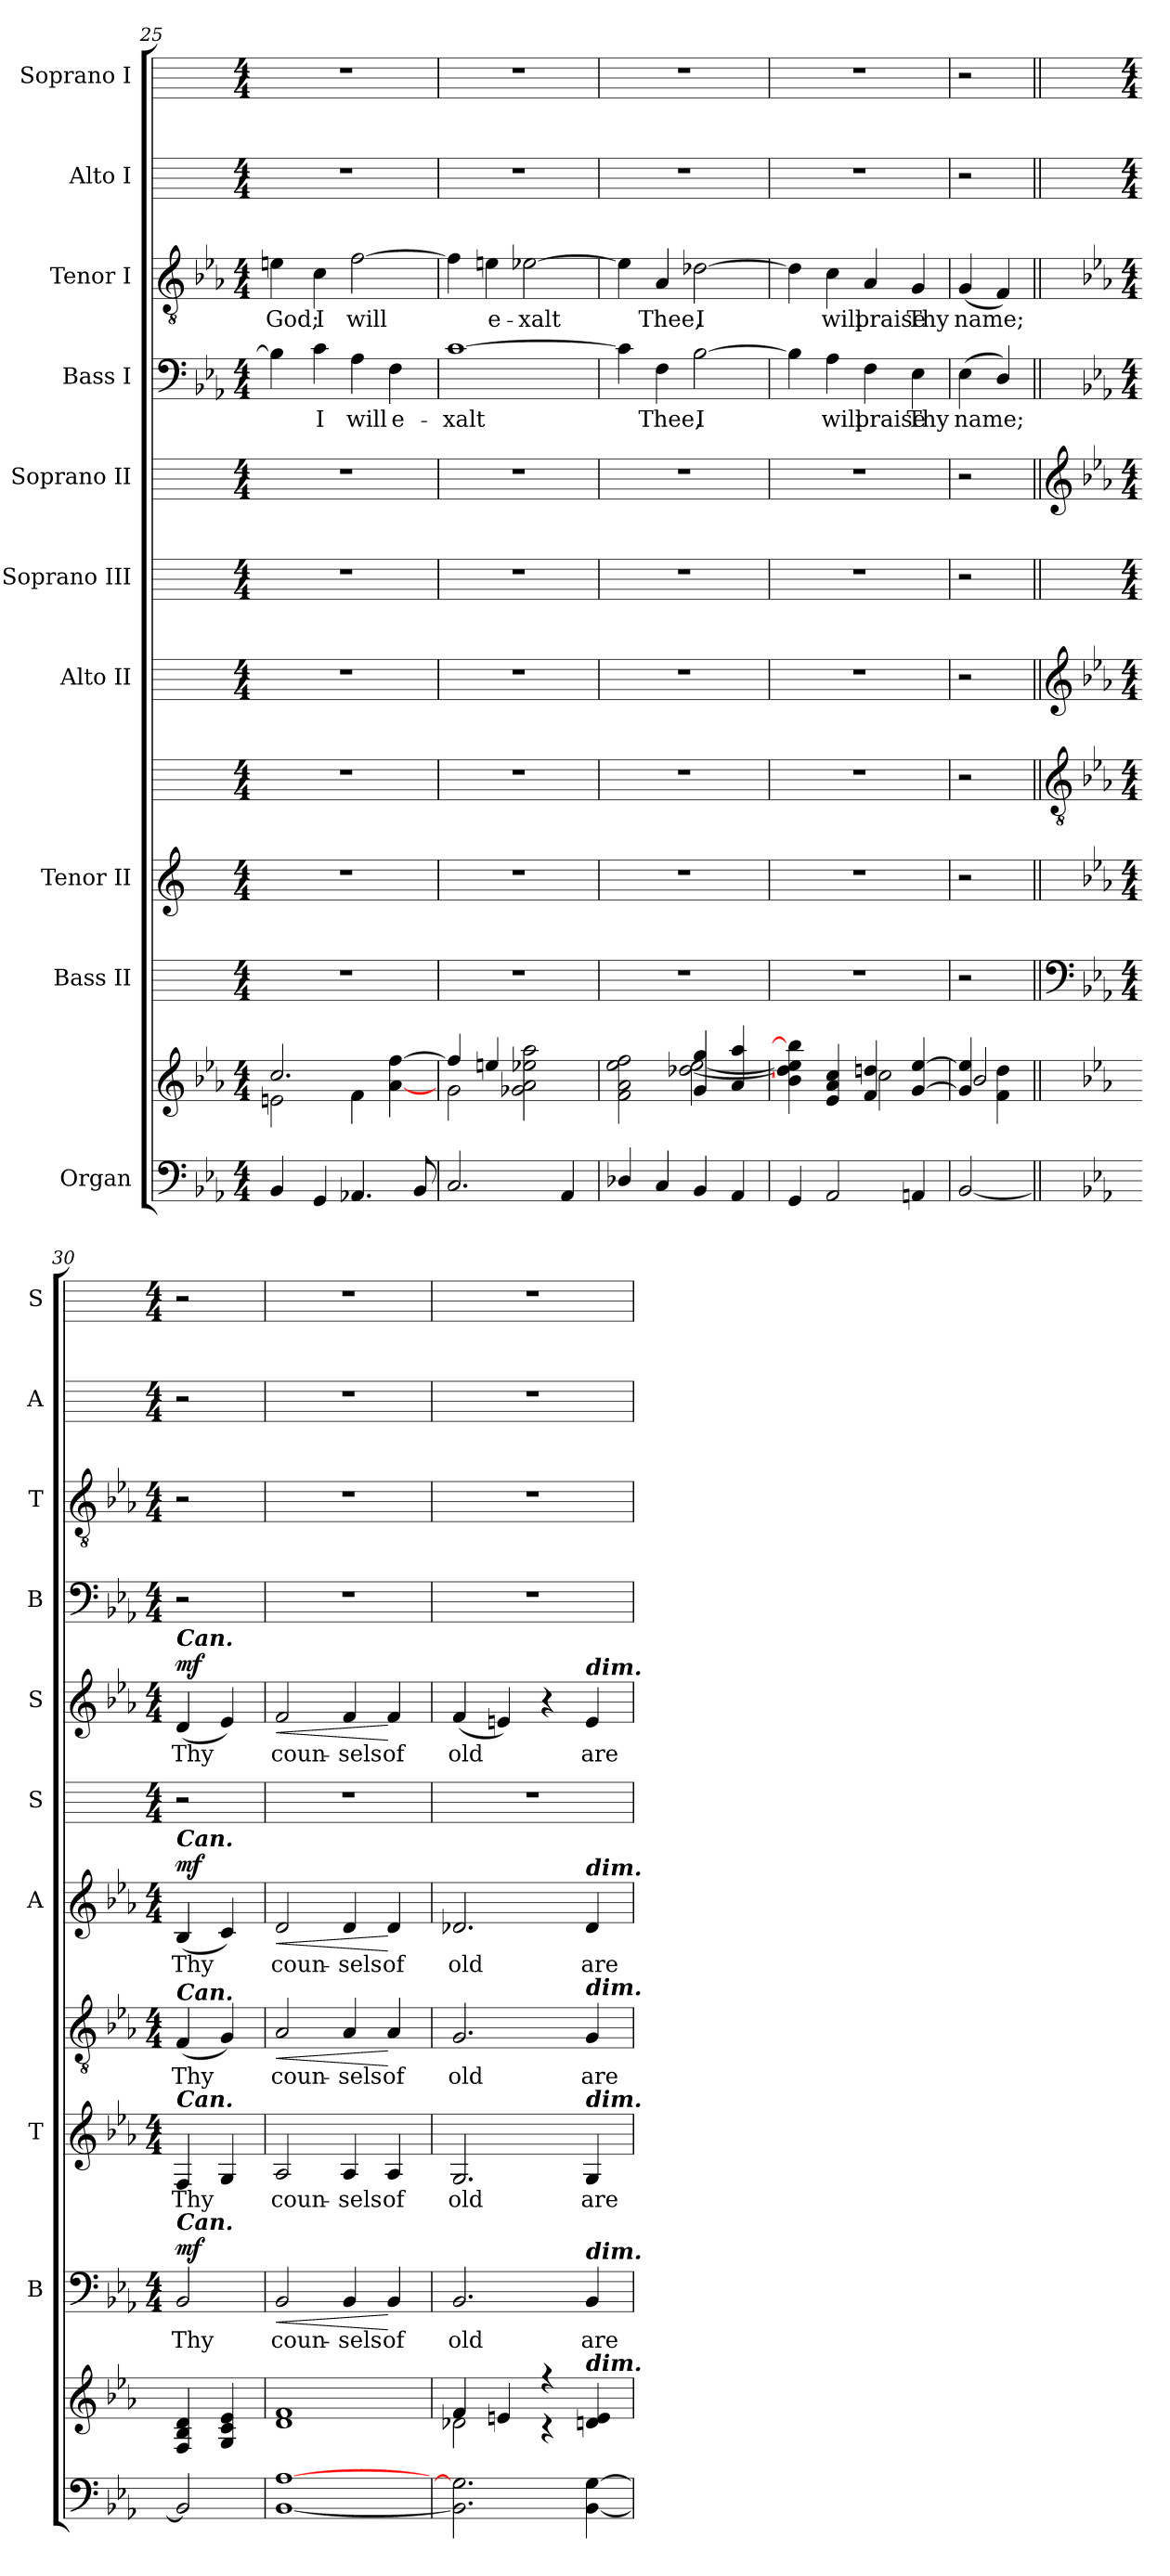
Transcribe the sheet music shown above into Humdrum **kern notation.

**kern	**kern	**kern	**text	**dynam	**kern	**text	**kern	**text	**dynam	**kern	**text	**dynam	**kern	**kern	**text	**dynam	**kern	**text	**kern	**text	**kern	**kern
*part10	*part10	*part9	*part9	*part9	*part8	*part8	*part8	*part8	*part8	*part7	*part7	*part7	*part6	*part5	*part5	*part5	*part4	*part4	*part3	*part3	*part2	*part1
*staff12	*staff11	*staff10	*staff10	*staff10	*staff9	*staff9	*staff8	*staff8	*staff8/9	*staff7	*staff7	*staff7	*staff6	*staff5	*staff5	*staff5	*staff4	*staff4	*staff3	*staff3	*staff2	*staff1
*I"Organ	*	*I"Bass II	*	*	*I"Tenor II	*	*	*	*	*I"Alto II	*	*	*I"Soprano III	*I"Soprano II	*	*	*I"Bass I	*	*I"Tenor I	*	*I"Alto I	*I"Soprano I
*	*	*I'B	*	*	*I'T	*	*	*	*	*I'A	*	*	*I'S	*I'S	*	*	*I'B	*	*I'T	*	*I'A	*I'S
*clefF4	*clefG2	*	*	*	*	*	*	*	*	*	*	*	*	*	*	*	*clefF4	*	*clefGv2	*	*	*
*k[b-e-a-]	*k[b-e-a-]	*	*	*	*	*	*	*	*	*	*	*	*	*	*	*	*k[b-e-a-]	*	*k[b-e-a-]	*	*	*
*E-:	*E-:	*	*	*	*	*	*	*	*	*	*	*	*	*	*	*	*E-:	*	*E-:	*	*	*
*M4/4	*M4/4	*M4/4	*	*	*M4/4	*	*M4/4	*	*	*M4/4	*	*	*M4/4	*M4/4	*	*	*M4/4	*	*M4/4	*	*M4/4	*M4/4
=25	=25	=25	=25	=25	=25	=25	=25	=25	=25	=25	=25	=25	=25	=25	=25	=25	=25	=25	=25	=25	=25	=25
*	*^	*	*	*	*	*	*	*	*	*	*	*	*	*	*	*	*	*	*	*	*	*
!	!	!	!	!	!	!	!	!	!	!	!	!	!	!	!	!	!	!	!	!	!LO:LY:b	!	!
4BB-	2.cc/	2en\	1r	.	.	1r	.	1r	.	.	1r	.	.	1r	1r	.	.	4B-]	.	4en	God;	1r	1r
!	!	!	!	!	!	!	!	!	!	!	!	!	!	!	!	!	!	!	!LO:LY:b	!	!LO:LY:b	!	!
4GG	.	.	.	.	.	.	.	.	.	.	.	.	.	.	.	.	.	4c	I	4c	I	.	.
!	!	!	!	!	!	!	!	!	!	!	!	!	!	!	!	!	!	!	!LO:LY:b	!	!LO:LY:b	!	!
4.AA-X	.	4f\	.	.	.	.	.	.	.	.	.	.	.	.	.	.	.	4A-	will	[2f	will	.	.
!	!	!	!	!	!	!	!	!	!	!	!	!	!	!	!	!	!	!	!LO:LY:b	!	!	!	!
.	[4a- [4ff	4ryy	.	.	.	.	.	.	.	.	.	.	.	.	.	.	.	4F	e-	.	.	.	.
8BB-	.	.	.	.	.	.	.	.	.	.	.	.	.	.	.	.	.	.	.	.	.	.	.
=26	=26	=26	=26	=26	=26	=26	=26	=26	=26	=26	=26	=26	=26	=26	=26	=26	=26	=26	=26	=26	=26	=26	=26
!	!	!	!	!	!	!	!	!	!	!	!	!	!	!	!	!	!	!	!LO:LY:b	!	!	!	!
2.C	4ff/]	2g\	1r	.	.	1r	.	1r	.	.	1r	.	.	1r	1r	.	.	[1c	-xalt	4f]	.	1r	1r
!	!	!	!	!	!	!	!	!	!	!	!	!	!	!	!	!	!	!	!	!	!LO:LY:b	!	!
.	4een/	.	.	.	.	.	.	.	.	.	.	.	.	.	.	.	.	.	.	4en	e-	.	.
!	!	!	!	!	!	!	!	!	!	!	!	!	!	!	!	!	!	!	!	!	!LO:LY:b	!	!
.	2g-X 2a- 2ee-X 2aa-	2ryy	.	.	.	.	.	.	.	.	.	.	.	.	.	.	.	.	.	[2e-X	-xalt	.	.
4AA-	.	.	.	.	.	.	.	.	.	.	.	.	.	.	.	.	.	.	.	.	.	.	.
=27	=27	=27	=27	=27	=27	=27	=27	=27	=27	=27	=27	=27	=27	=27	=27	=27	=27	=27	=27	=27	=27	=27	=27
4D-X/	2f 2a- 2ee- 2ff	2ryy	1r	.	.	1r	.	1r	.	.	1r	.	.	1r	1r	.	.	4c]	.	4e-]	.	1r	1r
!	!	!	!	!	!	!	!	!	!	!	!	!	!	!	!	!	!	!	!LO:LY:b	!	!LO:LY:b	!	!
4C	.	.	.	.	.	.	.	.	.	.	.	.	.	.	.	.	.	4F	Thee,	4A-	Thee,	.	.
!	!	!	!	!	!	!	!	!	!	!	!	!	!	!	!	!	!	!	!LO:LY:b	!	!LO:LY:b	!	!
4BB-	4g/ 4gg/	[2dd-X\ [2ee-\	.	.	.	.	.	.	.	.	.	.	.	.	.	.	.	[2B-	I	[2d-X	I	.	.
4AA-	4a-/ 4aa-/	.	.	.	.	.	.	.	.	.	.	.	.	.	.	.	.	.	.	.	.	.	.
=28	=28	=28	=28	=28	=28	=28	=28	=28	=28	=28	=28	=28	=28	=28	=28	=28	=28	=28	=28	=28	=28	=28	=28
4GG	4ryy	4b-\] 4dd-\] 4ee-\] 4bb-\]	1r	.	.	1r	.	1r	.	.	1r	.	.	1r	1r	.	.	4B-]	.	4d-]	.	1r	1r
!	!	!	!	!	!	!	!	!	!	!	!	!	!	!	!	!	!	!	!LO:LY:b	!	!LO:LY:b	!	!
2AA-	4e- 4a- 4cc	4ryy	.	.	.	.	.	.	.	.	.	.	.	.	.	.	.	4A-	will	4c	will	.	.
!	!	!	!	!	!	!	!	!	!	!	!	!	!	!	!	!	!	!	!LO:LY:b	!	!LO:LY:b	!	!
.	4f 4ddn	2cc\	.	.	.	.	.	.	.	.	.	.	.	.	.	.	.	4F	praise	4A-	praise	.	.
!	!	!	!	!	!	!	!	!	!	!	!	!	!	!	!	!	!	!	!LO:LY:b	!	!LO:LY:b	!	!
4AAn	[4g [4ee-	.	.	.	.	.	.	.	.	.	.	.	.	.	.	.	.	4E-	Thy	4G	Thy	.	.
=29	=29	=29	=29	=29	=29	=29	=29	=29	=29	=29	=29	=29	=29	=29	=29	=29	=29	=29	=29	=29	=29	=29	=29
!	!	!	!	!	!	!	!	!	!	!	!	!	!	!	!	!	!	!	!LO:LY:b	!	!LO:LY:b	!	!
[2BB-	4g] 4ee-]	2b-/	2r	.	.	2r	.	2r	.	.	2r	.	.	2r	2r	.	.	(<4E-	name;	(<4G	name;	2r	2r
.	4f\ 4dd\	.	.	.	.	.	.	.	.	.	.	.	.	.	.	.	.	4D/)	.	4F)	.	.	.
!!LO:LB:g=z
=30||	=30||	=30||	=30||	=30||	=30||	=30||	=30||	=30||	=30||	=30||	=30||	=30||	=30||	=30||	=30||	=30||	=30||	=30||	=30||	=30||	=30||	=30||	=30||
*	*	*	*clefF4	*	*	*	*	*clefGv2	*	*	*clefG2	*	*	*	*clefG2	*	*	*	*	*	*	*	*
*	*	*	*k[b-e-a-]	*	*	*k[b-e-a-]	*	*k[b-e-a-]	*	*	*k[b-e-a-]	*	*	*	*k[b-e-a-]	*	*	*	*	*	*	*	*
*	*	*	*E-:	*	*	*E-:	*	*E-:	*	*	*E-:	*	*	*	*E-:	*	*	*	*	*	*	*	*
*	*	*	*M4/4	*	*	*M4/4	*	*M4/4	*	*	*M4/4	*	*	*M4/4	*M4/4	*	*	*M4/4	*	*M4/4	*	*M4/4	*M4/4
!	!	!	!	!	!	!	!	!	!	!	!	!	!	!	!LO:TX:a:Bi:t=Can.	!	!	!	!	!	!	!	!
!	!	!	!	!	!	!	!	!	!	!	!LO:TX:a:Bi:t=Can.	!	!	!	!	!	!	!	!	!	!	!	!
!	!	!	!	!	!	!	!	!LO:TX:a:Bi:t=Can.	!	!	!	!	!	!	!	!	!	!	!	!	!	!	!
!	!	!	!	!	!	!LO:TX:a:Bi:t=Can.	!	!	!	!	!	!	!	!	!	!	!	!	!	!	!	!	!
!	!	!	!LO:TX:a:Bi:t=Can.	!	!	!	!	!	!	!	!	!	!	!	!	!	!	!	!	!	!	!	!
!	!	!	!	!LO:LY:b	!LO:DY:b	!	!LO:LY:b	!	!LO:LY:b	!LO:DY:b=2	!	!LO:LY:b	!	!	!	!LO:LY:b	!	!	!	!	!	!	!
!	!	!	!	!	!	!	!	!	!	!LO:DY:n=1:b	!	!	!LO:DY:b	!	!	!	!LO:DY:b	!	!	!	!	!	!
2BB-]	4F/ 4B-/ 4d/	2ryy	2BB-	Thy	mf	4F	Thy	(<4F	Thy	mf mf	(<4B-	Thy	mf	2r	(<4d	Thy	mf	2r	.	2r	.	2r	2r
.	4G/ 4c/ 4e-/	.	.	.	.	4G	.	4G)	.	.	4c)	.	.	.	4e-)	.	.	.	.	.	.	.	.
=31	=31	=31	=31	=31	=31	=31	=31	=31	=31	=31	=31	=31	=31	=31	=31	=31	=31	=31	=31	=31	=31	=31	=31
!	!	!	!	!LO:LY:b	!LO:HP:b	!	!LO:LY:b	!	!LO:LY:b	!LO:HP:b	!	!LO:LY:b	!LO:HP:b	!	!	!LO:LY:b	!LO:HP:b	!	!	!	!	!	!
[1BB- [1A-	1d 1f	1ryy	2BB-	coun-	<	2A-	coun-	2A-	coun-	<	2d	coun-	<	1r	2f	coun-	<	1r	.	1r	.	1r	1r
!	!	!	!	!LO:LY:b	!	!	!LO:LY:b	!	!LO:LY:b	!	!	!LO:LY:b	!	!	!	!LO:LY:b	!	!	!	!	!	!	!
.	.	.	4BB-	-sels	.	4A-	-sels	4A-	-sels	.	4d	-sels	.	.	4f	-sels	.	.	.	.	.	.	.
!	!	!	!	!LO:LY:b	!	!	!LO:LY:b	!	!LO:LY:b	!	!	!LO:LY:b	!	!	!	!LO:LY:b	!	!	!	!	!	!	!
.	.	.	4BB-	of	[	4A-	of	4A-	of	[	4d	of	[	.	4f	of	[	.	.	.	.	.	.
=32	=32	=32	=32	=32	=32	=32	=32	=32	=32	=32	=32	=32	=32	=32	=32	=32	=32	=32	=32	=32	=32	=32	=32
!	!	!	!	!LO:LY:b	!	!	!LO:LY:b	!	!LO:LY:b	!	!	!LO:LY:b	!	!	!	!LO:LY:b	!	!	!	!	!	!	!
2.BB-] 2.G]	4f	2d-X\	2.BB-	old	.	2.G	old	2.G	old	.	2.d-X	old	.	1r	(<4f	old	.	1r	.	1r	.	1r	1r
.	4en	.	.	.	.	.	.	.	.	.	.	.	.	.	4en)	.	.	.	.	.	.	.	.
.	4r	4r	.	.	.	.	.	.	.	.	.	.	.	.	4r	.	.	.	.	.	.	.	.
!	!	!	!	!	!	!	!	!	!	!	!	!	!	!	!LO:TX:a:Bi:t=dim.	!	!	!	!	!	!	!	!
!	!	!	!	!	!	!	!	!	!	!	!LO:TX:a:Bi:t=dim.	!	!	!	!	!	!	!	!	!	!	!	!
!	!	!	!	!	!	!	!	!LO:TX:a:Bi:t=dim.	!	!	!	!	!	!	!	!	!	!	!	!	!	!	!
!	!	!	!	!	!	!LO:TX:a:Bi:t=dim.	!	!	!	!	!	!	!	!	!	!	!	!	!	!	!	!	!
!	!	!	!LO:TX:a:Bi:t=dim.	!	!	!	!	!	!	!	!	!	!	!	!	!	!	!	!	!	!	!	!
!	!LO:TX:a:Bi:t=dim.	!	!	!	!	!	!	!	!	!	!	!	!	!	!	!	!	!	!	!	!	!	!
!	!	!	!	!LO:LY:b	!	!	!LO:LY:b	!	!LO:LY:b	!	!	!LO:LY:b	!	!	!	!LO:LY:b	!	!	!	!	!	!	!
[4BB- [4G	4d 4e	4ryy	4BB-	are	.	4G	are	4G	are	.	4d-	are	.	.	4e	are	.	.	.	.	.	.	.
*	*v	*v	*	*	*	*	*	*	*	*	*	*	*	*	*	*	*	*	*	*	*	*	*
=	=	=	=	=	=	=	=	=	=	=	=	=	=	=	=	=	=	=	=	=	=	=
*-	*-	*-	*-	*-	*-	*-	*-	*-	*-	*-	*-	*-	*-	*-	*-	*-	*-	*-	*-	*-	*-	*-
